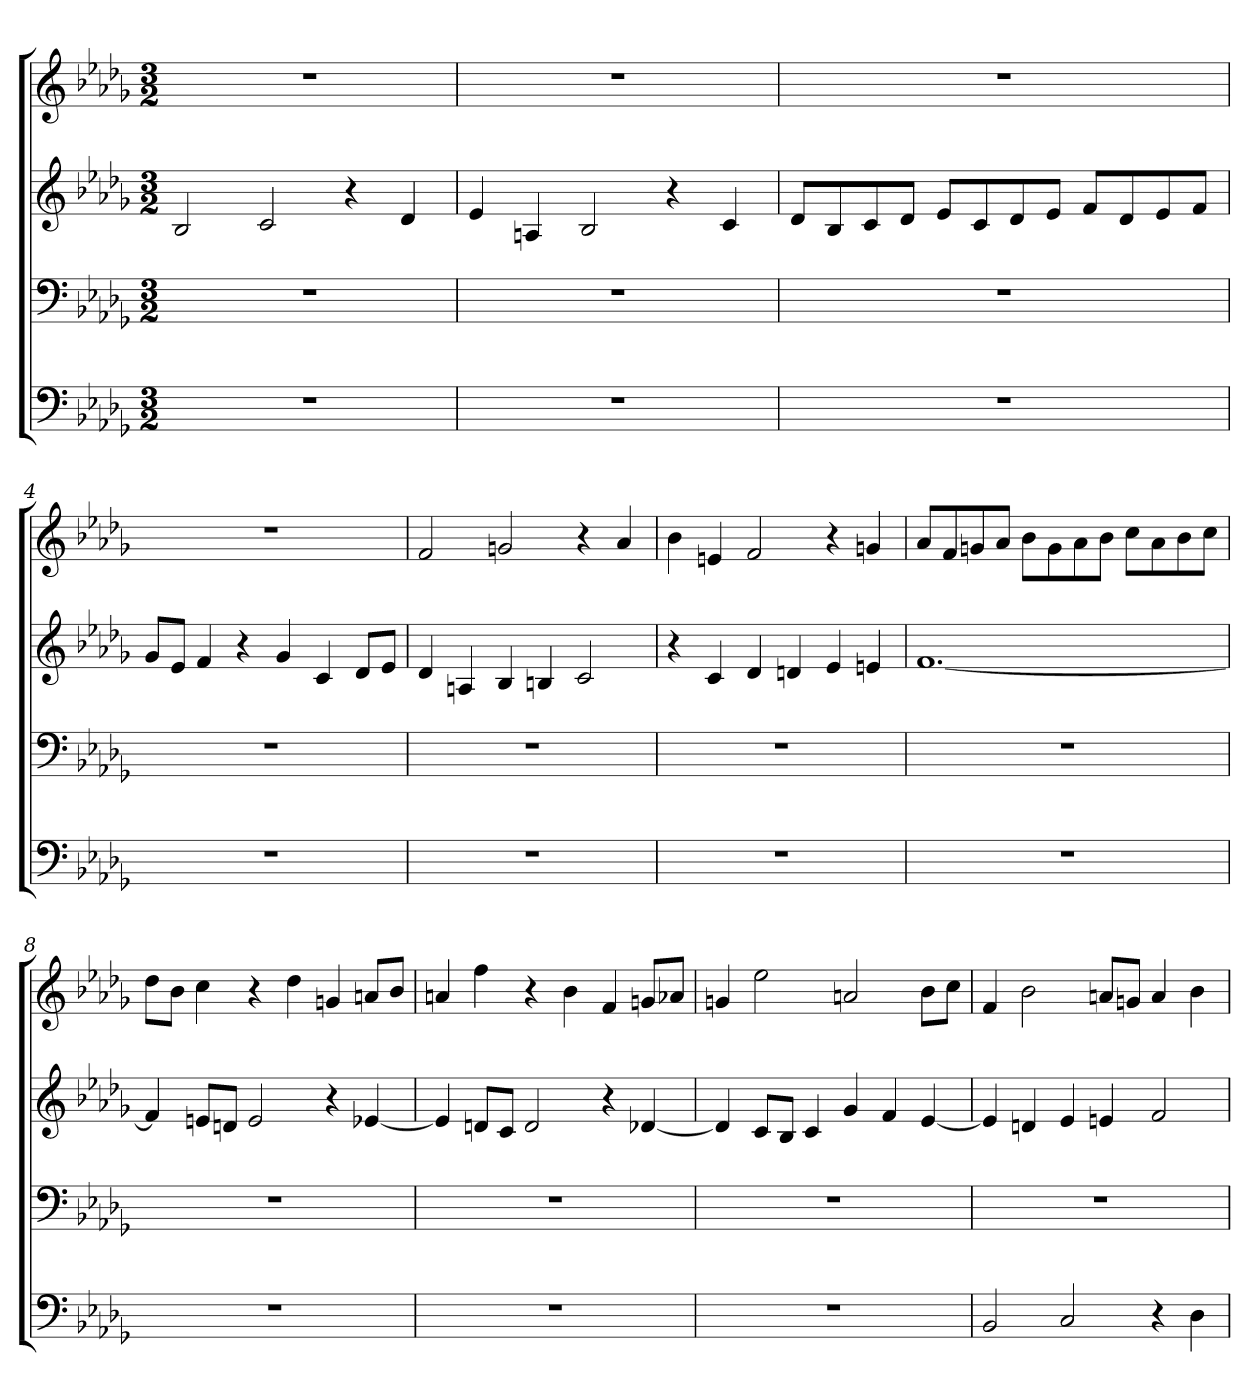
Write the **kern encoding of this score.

**kern	**kern	**kern	**kern
*part4	*part3	*part2	*part1
*staff4	*staff3	*staff2	*staff1
*clefF4	*clefF4	*clefG2	*clefG2
*k[b-e-a-d-g-]	*k[b-e-a-d-g-]	*k[b-e-a-d-g-]	*k[b-e-a-d-g-]
*b-:	*b-:	*b-:	*b-:
*M3/2	*M3/2	*M3/2	*M3/2
=1	=1	=1	=1
1.r	1.r	2B-	1.r
.	.	2c	.
.	.	4r	.
.	.	4d-	.
=2	=2	=2	=2
1.r	1.r	4e-	1.r
.	.	4An	.
.	.	2B-	.
.	.	4r	.
.	.	4c	.
=3	=3	=3	=3
1.r	1.r	8d-/L	1.r
.	.	8B-/	.
.	.	8c/	.
.	.	8d-/J	.
.	.	8e-/L	.
.	.	8c/	.
.	.	8d-/	.
.	.	8e-/J	.
.	.	8f/L	.
.	.	8d-/	.
.	.	8e-/	.
.	.	8f/J	.
=4	=4	=4	=4
1.r	1.r	8g-/L	1.r
.	.	8e-/J	.
.	.	4f	.
.	.	4r	.
.	.	4g-	.
.	.	4c	.
.	.	8d-/L	.
.	.	8e-/J	.
=5	=5	=5	=5
1.r	1.r	4d-	2f
.	.	4An	.
.	.	4B-	2gn
.	.	4Bn	.
.	.	2c	4r
.	.	.	4a-
=6	=6	=6	=6
1.r	1.r	4r	4b-
.	.	4c	4en
.	.	4d-	2f
.	.	4dn	.
.	.	4e-	4r
.	.	4en	4gn
=7	=7	=7	=7
1.r	1.r	[1.f	8a-/L
.	.	.	8f/
.	.	.	8gn/
.	.	.	8a-/J
.	.	.	8b-\L
.	.	.	8g\
.	.	.	8a-\
.	.	.	8b-\J
.	.	.	8cc\L
.	.	.	8a-\
.	.	.	8b-\
.	.	.	8cc\J
=8	=8	=8	=8
1.r	1.r	4f]	8dd-\L
.	.	.	8b-\J
.	.	8en/L	4cc
.	.	8dn/J	.
.	.	2e	4r
.	.	.	4dd-
.	.	4r	4gn
.	.	[4e-X	8an/L
.	.	.	8b-/J
=9	=9	=9	=9
1.r	1.r	4e-]	4an
.	.	8dn/L	4ff
.	.	8c/J	.
.	.	2d	4r
.	.	.	4b-
.	.	4r	4f
.	.	[4d-X	8gn/L
.	.	.	8a-X/J
=10	=10	=10	=10
1.r	1.r	4d-]	4gn
.	.	8c/L	2ee-
.	.	8B-/J	.
.	.	4c	.
.	.	4g-	2an
.	.	4f	.
.	.	[4e-	8b-\L
.	.	.	8cc\J
=11	=11	=11	=11
2BB-	1.r	4e-]	4f
.	.	4dn	2b-
2C	.	4e-	.
.	.	4en	8an/L
.	.	.	8gn/J
4r	.	2f	4a
4D-	.	.	4b-
=	=	=	=
*-	*-	*-	*-
